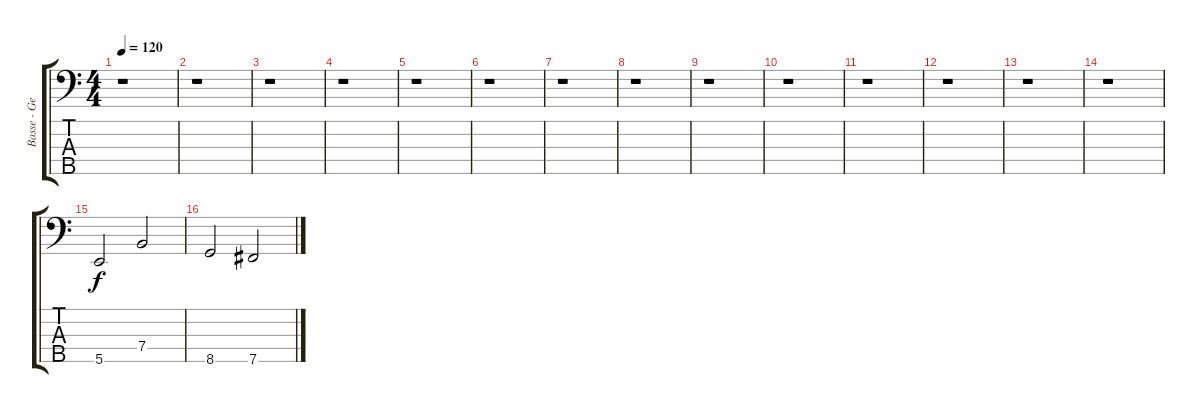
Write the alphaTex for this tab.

\track ("Basse - Georg" "Basse - Ge") {instrument electricbassfinger}
\staff {score tabs}
\tuning (G2 D2 A1 E1 B0) {hide}
\ts (4 4)
\tempo 120
\clef f4
\ks c
r.1{dy f} |
r.1 |
r.1 |
r.1 |
r.1 |
r.1 |
r.1 |
r.1 |
r.1 |
r.1 |
r.1 |
r.1 |
r.1 |
r.1 |
5.5.2 7.4.2 |
8.5.2 7.5.2
